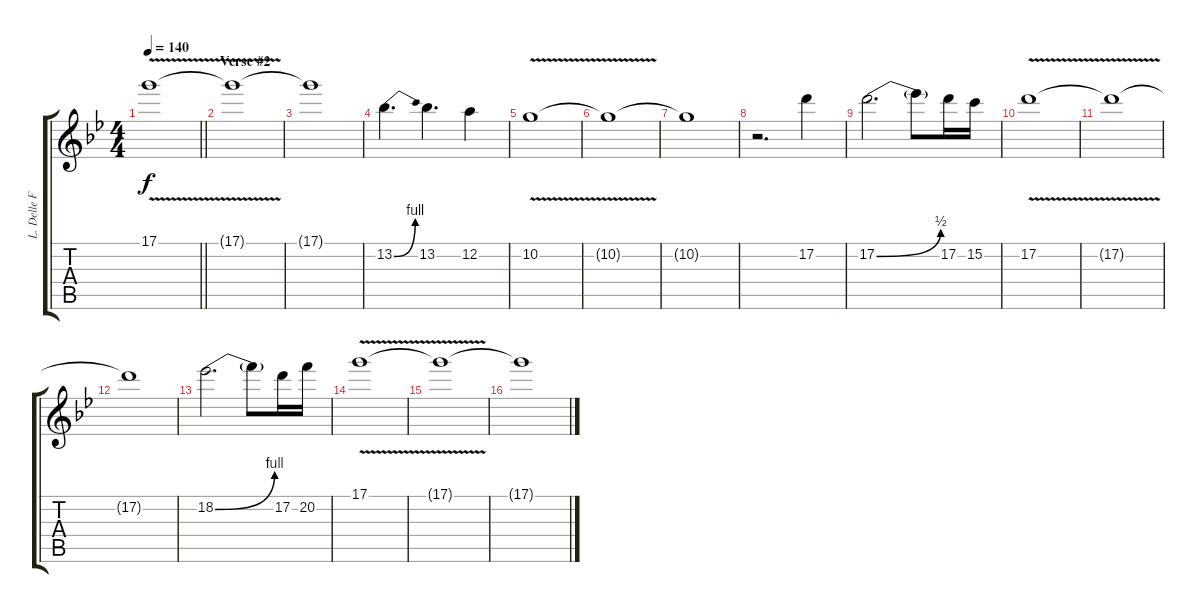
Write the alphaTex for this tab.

\track ("L. Delle Fave (Guitar Lead L)" "L. Delle F") {instrument overdrivenguitar}
\staff {score tabs}
\tuning (D4 A3 F3 C3 G2 D2) {hide}
\ts (4 4)
\tempo 140
\clef g2
\barLineRight lightlight
\ks gminor
17.1{v}.1{dy f} |
\section ("" "Verse #2")
17.1{t}.1{volume 0} |
17.1{t}.1 |
13.2{be (bend 0 0 60 4)}.4{d volume 14} 13.2.4{d} 12.2.4 |
10.2{v}.1{volume 0} |
10.2{t}.1 |
10.2{t}.1 |
r.2{d} 17.2.4{volume 14} |
17.2{be (bend 0 0 60 2)}.2{d} 17.2{t}.8 17.2.16 15.2.16 |
17.2{v}.1{volume 0} |
17.2{t}.1 |
17.2{t}.1 |
18.2{be (bend 0 0 60 4)}.2{d volume 14} 18.2{t}.8 17.2.16 20.2.16 |
17.1{v}.1{volume 10} |
17.1{t}.1 |
17.1{t}.1
